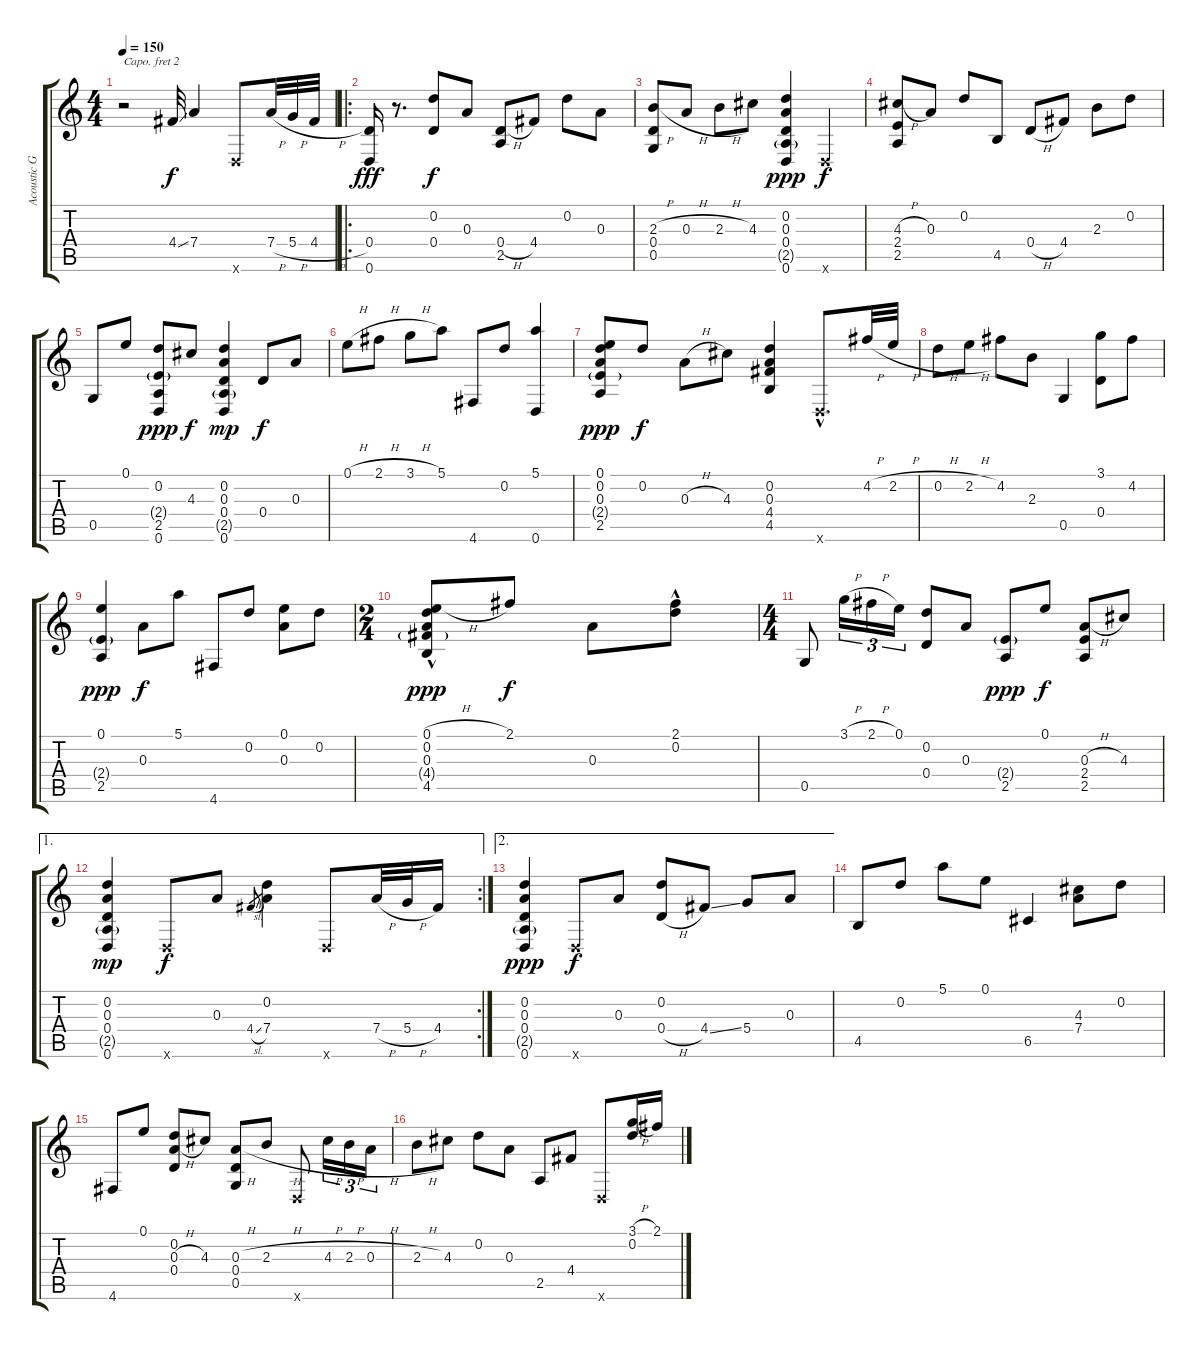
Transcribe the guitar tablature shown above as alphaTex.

\track ("Acoustic Guitar" "Acoustic G") {instrument acousticguitarnylon}
\staff {score tabs}
\capo 2
\tuning (D4 C4 G3 C3 F2 C2) {hide}
\ts (4 4)
\tempo 150
\clef g2
\ks c
r.2{dy f instrument acousticguitarnylon} 4.4{ss}.32 7.4.4 0.6{x}.8 7.4{h}.32 5.4{h}.32 4.4{h}.32 |
\ro
(0.4 0.6).16{dy fff} r.8{d} (0.2 0.4).8{dy f} 0.3.8 (0.4{h} 2.5).8 4.4.8 0.2.8 0.3.8 |
(2.3{h} 0.4 0.5).8 0.3{h}.8 2.3{h}.8 4.3.8 (0.2 0.3 0.4 2.5{g} 0.6).4{dy ppp} 0.6{x}.4{dy f} |
(4.3{h} 2.4 2.5).8 0.3.8 0.2.8 4.5.8 0.4{h}.8 4.4.8 2.3.8 0.2.8 |
0.5.8 0.1.8 (0.2 2.4{g} 2.5 0.6).8{dy ppp} 4.3.8{dy f} (0.2 0.3 0.4 2.5{g} 0.6).4{dy mp} 0.4.8{dy f} 0.3.8 |
0.1{h}.8 2.1{h}.8 3.1{h}.8 5.1.8 4.6.8 0.2.8 (5.1 0.6).4 |
(0.1 0.2 0.3 2.4{g} 2.5).8{dy ppp} 0.2.8{dy f} 0.3{h}.8 4.3.8 (0.2 0.3 4.4 4.5).4 0.6{hac x}.8{d} 4.2{h}.32 2.2{h}.32 |
0.2{h}.8 2.2{h}.8 4.2.8 2.3.8 0.5.4 (3.1 0.4).8 4.2.8 |
(0.1 2.4{g} 2.5).4{dy ppp} 0.3.8{dy f} 5.1.8 4.6.8 0.2.8 (0.1 0.3).8 0.2.8 |
\ts (2 4)
(0.1{h} 0.2 0.3{hac} 4.4{g} 4.5).8{dy ppp} 2.1.8{dy f} 0.3.8 (2.1 0.2{hac}).8 |
\ts (4 4)
0.5.8 3.1{h}.16{tu (3 2)} 2.1{h}.16{tu (3 2)} 0.1.16{tu (3 2)} (0.2 0.4).8 0.3.8 (2.4{g} 2.5).8{dy ppp} 0.1.8{dy f} (0.3{h} 2.4 2.5).8 4.3.8 |
\ae 1
\rc 2
(0.2 0.3 0.4 2.5{g} 0.6).4{dy mp} 0.6{x}.8{dy f} 0.3.8 4.4{sl}.8{gr} (0.2 7.4).4 0.6{x}.8 7.4{h}.32 5.4{h}.32 4.4.16 |
\ae 2
(0.2 0.3 0.4 2.5{g} 0.6).4{dy ppp} 0.6{x}.8{dy f} 0.3.8 (0.2 0.4{h}).8 4.4{ss}.8 5.4.8 0.3.8 |
4.5.8 0.2.8 5.1.8 0.1.8 6.5.4 (4.3 7.4).8 0.2.8 |
4.6.8 0.1.8 (0.2 0.3{h} 0.4).8 4.3.8 (0.3{h} 0.4 0.5).8 2.3{h}.8 0.6{x}.8 4.3{h}.16{tu (3 2)} 2.3{h}.16{tu (3 2)} 0.3{h}.16{tu (3 2)} |
2.3{h}.8 4.3.8 0.2.8 0.3.8 2.5.8 4.4.8 0.6{x}.8 (3.1{h} 0.2).16 2.1{h}.16
